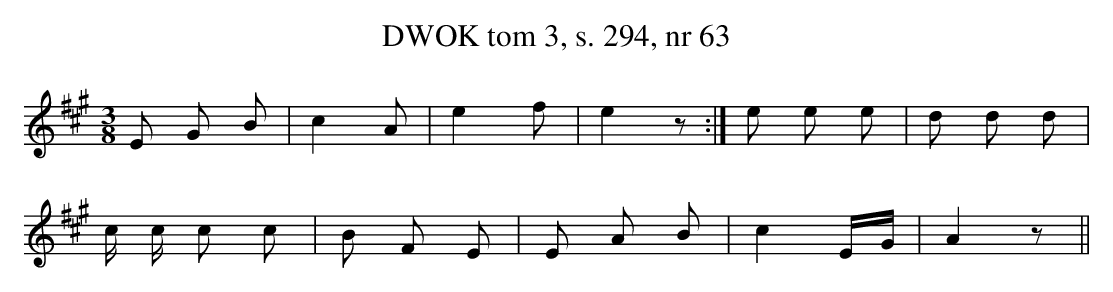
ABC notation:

X:1
T: DWOK tom 3, s. 294, nr 63
L: 1/16
M: 3/8
K: A
E2 G2 B2 | c4 A2 | e4 f2 | e4 z2:| e2 e2 e2 | d2 d2 d2 |
c c c2 c2 | B2 F2 E2 | E2 A2 B2 | c4 EG | A4 z2 ||
